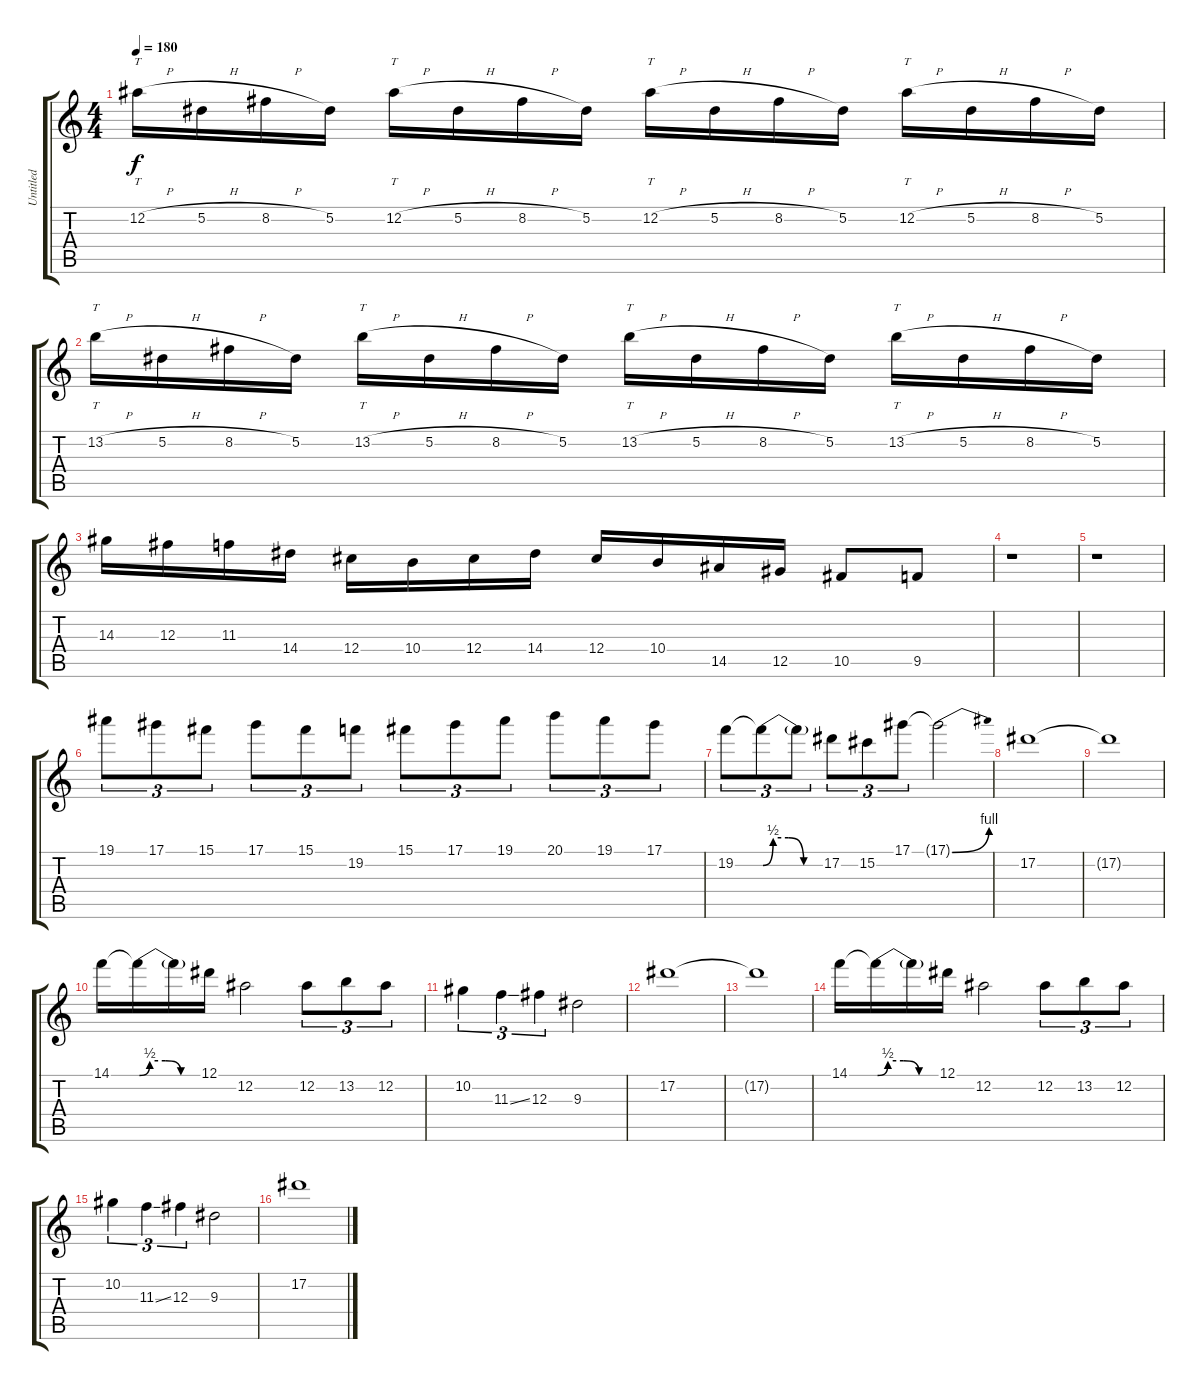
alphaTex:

\track ("Untitled" "Untitled") {instrument distortionguitar}
\staff {score tabs}
\tuning (Eb4 Bb3 Gb3 Db3 Ab2 Eb2) {hide}
\ts (4 4)
\tempo 180
\clef g2
\ks c
12.2{h}.16{tt dy f} 5.2{h}.16 8.2{h}.16 5.2.16 12.2{h}.16{tt} 5.2{h}.16 8.2{h}.16 5.2.16 12.2{h}.16{tt} 5.2{h}.16 8.2{h}.16 5.2.16 12.2{h}.16{tt} 5.2{h}.16 8.2{h}.16 5.2.16 |
13.2{h}.16{tt} 5.2{h}.16 8.2{h}.16 5.2.16 13.2{h}.16{tt} 5.2{h}.16 8.2{h}.16 5.2.16 13.2{h}.16{tt} 5.2{h}.16 8.2{h}.16 5.2.16 13.2{h}.16{tt} 5.2{h}.16 8.2{h}.16 5.2.16 |
14.3.16 12.3.16 11.3.16 14.4.16 12.4.16 10.4.16 12.4.16 14.4.16 12.4.16 10.4.16 14.5.16 12.5.16 10.5.8 9.5.8 |
r.1 |
r.1 |
19.1.8{tu (3 2)} 17.1.8{tu (3 2)} 15.1.8{tu (3 2)} 17.1.8{tu (3 2)} 15.1.8{tu (3 2)} 19.2.8{tu (3 2)} 15.1.8{tu (3 2)} 17.1.8{tu (3 2)} 19.1.8{tu (3 2)} 20.1.8{tu (3 2)} 19.1.8{tu (3 2)} 17.1.8{tu (3 2)} |
19.2.8{tu (3 2)} 19.2{be (custom 0 0 10 2 25 2 40 0 60 0) t}.8{tu (3 2)} 19.2{t}.8{tu (3 2)} 17.2.8{tu (3 2)} 15.2.8{tu (3 2)} 17.1.8{tu (3 2)} 17.1{be (bend 0 0 60 4) t}.2 |
17.2.1 |
17.2{t}.1 |
14.1.16 14.1{be (custom 0 0 10 2 25 2 40 0 60 0) t}.16 14.1{t}.16 12.1.16 12.2.2 12.2.8{tu (3 2)} 13.2.8{tu (3 2)} 12.2.8{tu (3 2)} |
10.2.4{tu (3 2)} 11.3{ss}.4{tu (3 2)} 12.3.4{tu (3 2)} 9.3.2 |
17.2.1 |
17.2{t}.1 |
14.1.16 14.1{be (custom 0 0 10 2 25 2 40 0 60 0) t}.16 14.1{t}.16 12.1.16 12.2.2 12.2.8{tu (3 2)} 13.2.8{tu (3 2)} 12.2.8{tu (3 2)} |
10.2.4{tu (3 2)} 11.3{ss}.4{tu (3 2)} 12.3.4{tu (3 2)} 9.3.2 |
17.2.1
